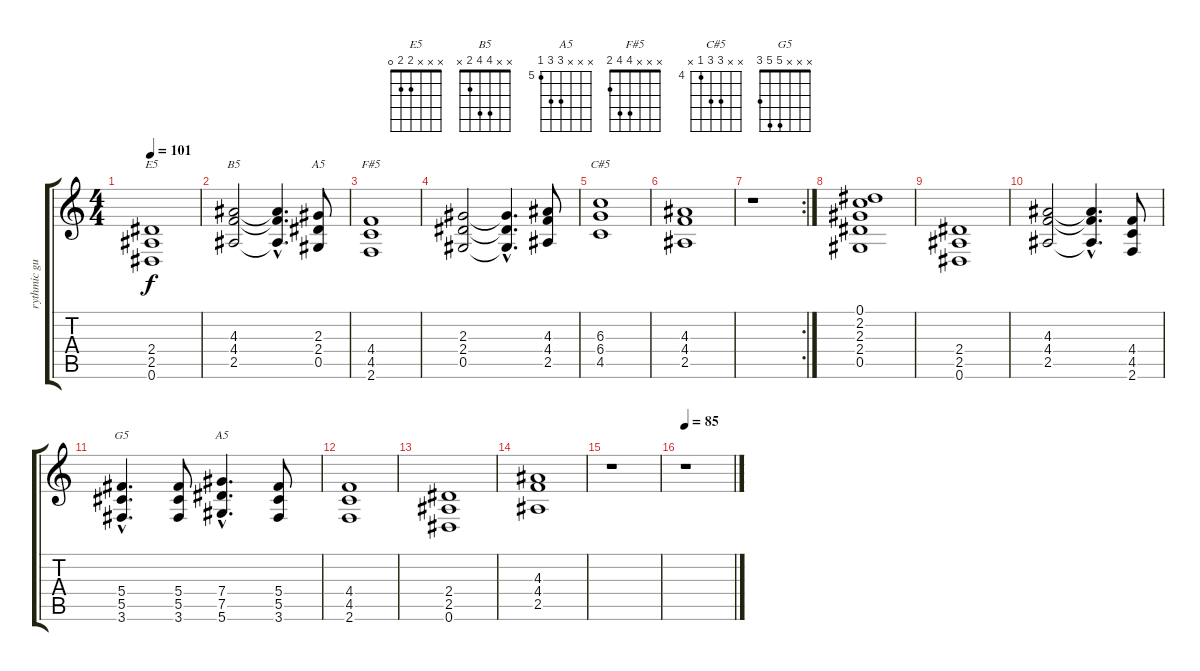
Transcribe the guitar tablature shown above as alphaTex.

\track ("rythmic guitar" "rythmic gu") {instrument distortionguitar}
\staff {score tabs}
\tuning (Eb4 Bb3 Gb3 Db3 Ab2 Eb2) {hide}
\chord ("E5" x x x 2 2 0)
\chord ("B5" x x 4 4 2 x)
\chord ("A5" x x 2 2 0 x)
\chord ("F#5" x x x 4 4 2)
\chord ("C#5" x x 6 6 4 x) {firstfret 4}
\chord ("G5" x x x 5 5 3)
\chord ("A5" x x x 7 7 5) {firstfret 5}
\ts (4 4)
\tempo 101
\clef g2
\ks c
(2.4 2.5 0.6).1{ch "E5" dy f} |
(4.3 4.4 2.5).2{ch "B5"} (4.3{hac t} 4.4{hac t} 2.5{hac t}).4{d} (2.3 2.4 0.5).8{ch "A5"} |
(4.4 4.5 2.6).1{ch "F#5"} |
(2.3 2.4 0.5).2 (2.3{hac t} 2.4{hac t} 0.5{hac t}).4{d} (4.3 4.4 2.5).8 |
(6.3 6.4 4.5).1{ch "C#5"} |
(4.3 4.4 2.5).1 |
\rc 2
r.1 |
(0.1 2.2 2.3 2.4 0.5).1 |
(2.4 2.5 0.6).1 |
(4.3 4.4 2.5).2 (4.3{hac t} 4.4{hac t} 2.5{hac t}).4{d} (4.4 4.5 2.6).8 |
(5.4{hac} 5.5{hac} 3.6{hac}).4{d ch "G5"} (5.4 5.5 3.6).8 (7.4{hac} 7.5{hac} 5.6{hac}).4{d ch "A5"} (5.4 5.5 3.6).8 |
(4.4 4.5 2.6).1 |
(2.4 2.5 0.6).1 |
(4.3 4.4 2.5).1 |
r.1 |
\tempo 85
r.1
